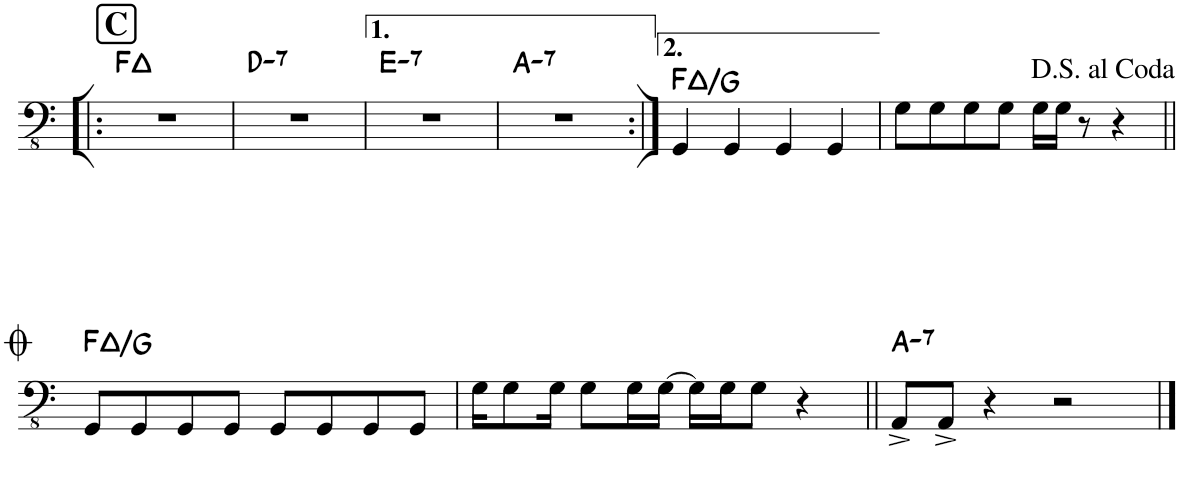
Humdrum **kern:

**kern	**harte
*part1	*part1
*staff1	*
*I"Fretless Electric Bass	*
!!LO:PB:g=z
*clefFv4	*
*k[]	*
*M4/4	*
=30!|:	=30!|:
!LO:TX:a:B:t=C	!LO:H:kt=ma7
1r	F:maj7
=31	=31
!	!LO:H:kt=7
1r	D:min7
=32	=32
!	!LO:H:kt=7
1r	E:min7
=33	=33
!	!LO:H:kt=7
1r	A:min7
=34:|!	=34:|!
!	!LO:H:kt=ma7
4GGG/	F:maj7/2
4GGG/	.
4GGG/	.
4GGG/	.
=35	=35
8GG\L	.
8GG\	.
8GG\	.
8GG\J	.
16GG\LL	.
16GG\JJ	.
8r	.
4r	.
!!LO:LB:g=z
=36||	=36||
!	!LO:H:kt=ma7
8GGG/L	F:maj7/2
8GGG/	.
8GGG/	.
8GGG/J	.
8GGG/L	.
8GGG/	.
8GGG/	.
8GGG/J	.
=37	=37
16GG\KL	.
8GG\	.
16GG\Jk	.
8GG\L	.
16GG\L	.
[16GG\JJ	.
16GG\LL]	.
16GG\J	.
8GG\J	.
4r	.
=38||	=38||
!	!LO:H:kt=7
8AAA^/L	A:min7
8AAA^/J	.
4r	.
2r	.
==	==
*-	*-
